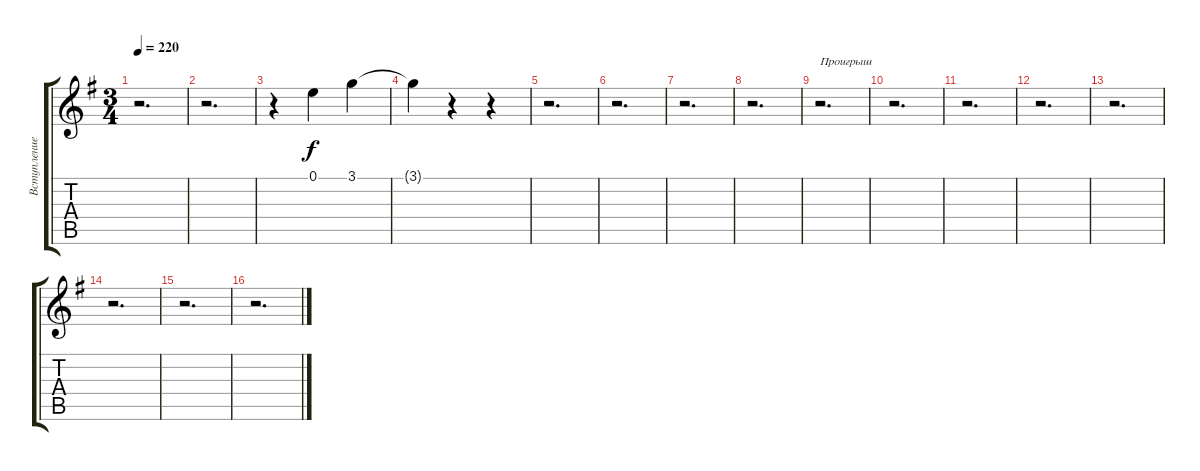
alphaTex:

\track ("Вступление" "Вступление") {instrument electricguitarclean}
\staff {score tabs}
\tuning (E4 B3 G3 D3 A2 E2) {hide}
\ts (3 4)
\tempo 220
\clef g2
\ks eminor
r.2{d dy f} |
r.2{d} |
r.4 0.1.4 3.1.4 |
3.1{t}.4 r.4 r.4 |
r.2{d} |
r.2{d} |
r.2{d} |
r.2{d} |
r.2{d txt "Проигрыш"} |
r.2{d} |
r.2{d} |
r.2{d} |
r.2{d} |
r.2{d} |
r.2{d} |
r.2{d}
